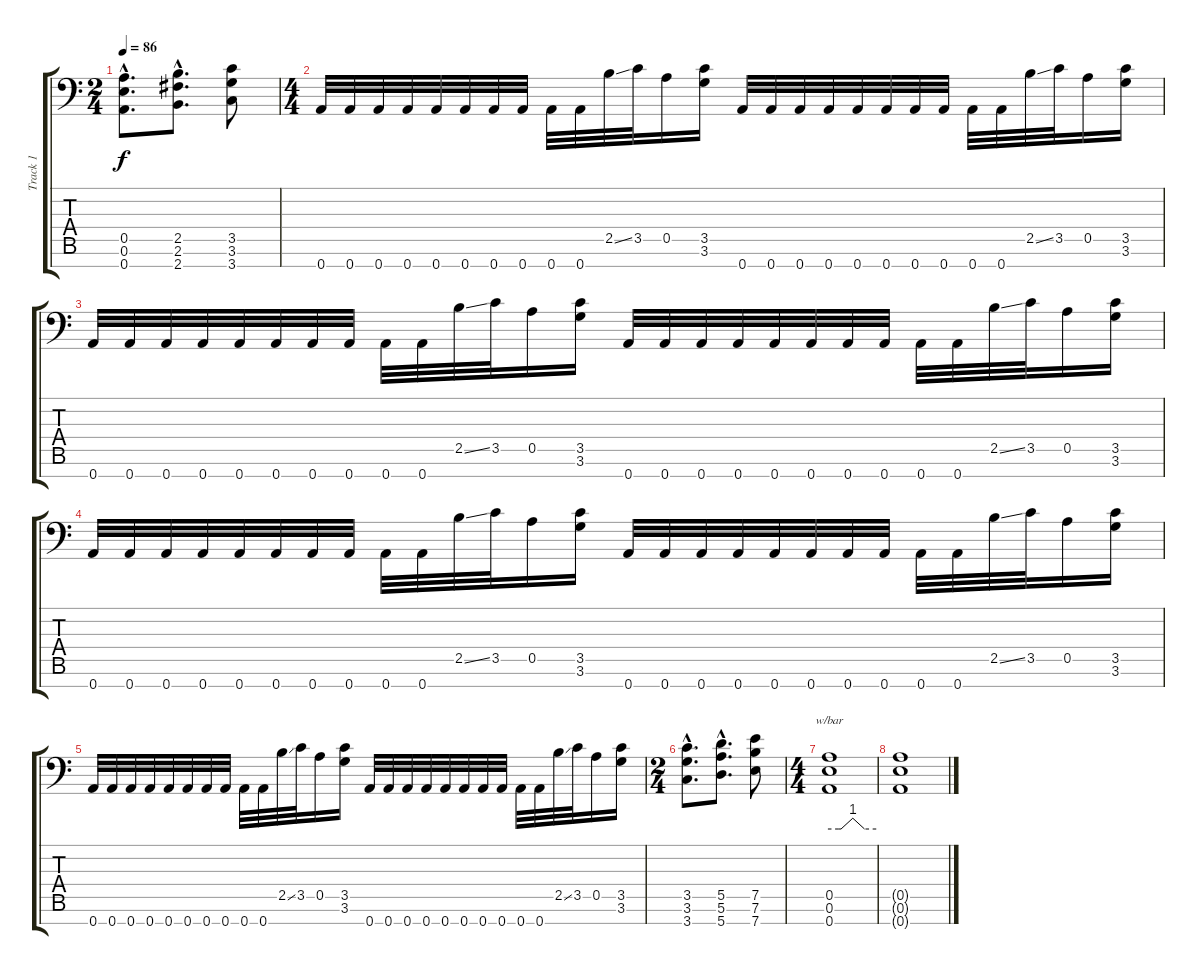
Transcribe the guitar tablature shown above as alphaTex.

\track ("Track 1" "Track 1") {instrument distortionguitar}
\staff {score tabs}
\tuning (E4 B3 G3 D3 A2 E2 A1) {hide}
\ts (2 4)
\tempo 86
\clef f4
\ks c
(0.5{hac} 0.6{hac} 0.7{hac}).8{d dy f} (2.5{hac} 2.6{hac} 2.7{hac}).8{d} (3.5 3.6 3.7).8 |
\ts (4 4)
0.7.32 0.7.32 0.7.32 0.7.32 0.7.32 0.7.32 0.7.32 0.7.32 0.7.32 0.7.32 2.5{ss}.32 3.5.32 0.5.16 (3.5 3.6).16 0.7.32 0.7.32 0.7.32 0.7.32 0.7.32 0.7.32 0.7.32 0.7.32 0.7.32 0.7.32 2.5{ss}.32 3.5.32 0.5.16 (3.5 3.6).16 |
0.7.32 0.7.32 0.7.32 0.7.32 0.7.32 0.7.32 0.7.32 0.7.32 0.7.32 0.7.32 2.5{ss}.32 3.5.32 0.5.16 (3.5 3.6).16 0.7.32 0.7.32 0.7.32 0.7.32 0.7.32 0.7.32 0.7.32 0.7.32 0.7.32 0.7.32 2.5{ss}.32 3.5.32 0.5.16 (3.5 3.6).16 |
0.7.32 0.7.32 0.7.32 0.7.32 0.7.32 0.7.32 0.7.32 0.7.32 0.7.32 0.7.32 2.5{ss}.32 3.5.32 0.5.16 (3.5 3.6).16 0.7.32 0.7.32 0.7.32 0.7.32 0.7.32 0.7.32 0.7.32 0.7.32 0.7.32 0.7.32 2.5{ss}.32 3.5.32 0.5.16 (3.5 3.6).16 |
0.7.32 0.7.32 0.7.32 0.7.32 0.7.32 0.7.32 0.7.32 0.7.32 0.7.32 0.7.32 2.5{ss}.32 3.5.32 0.5.16 (3.5 3.6).16 0.7.32 0.7.32 0.7.32 0.7.32 0.7.32 0.7.32 0.7.32 0.7.32 0.7.32 0.7.32 2.5{ss}.32 3.5.32 0.5.16 (3.5 3.6).16 |
\ts (2 4)
(3.5{hac} 3.6{hac} 3.7{hac}).8{d} (5.5{hac} 5.6{hac} 5.7{hac}).8{d} (7.5 7.6 7.7).8 |
\ts (4 4)
(0.5 0.6 0.7).1{tbe (custom default 0 0 12 0 15 0 30 4 45 0 60 0)} |
(0.5{t} 0.6{t} 0.7{t}).1
